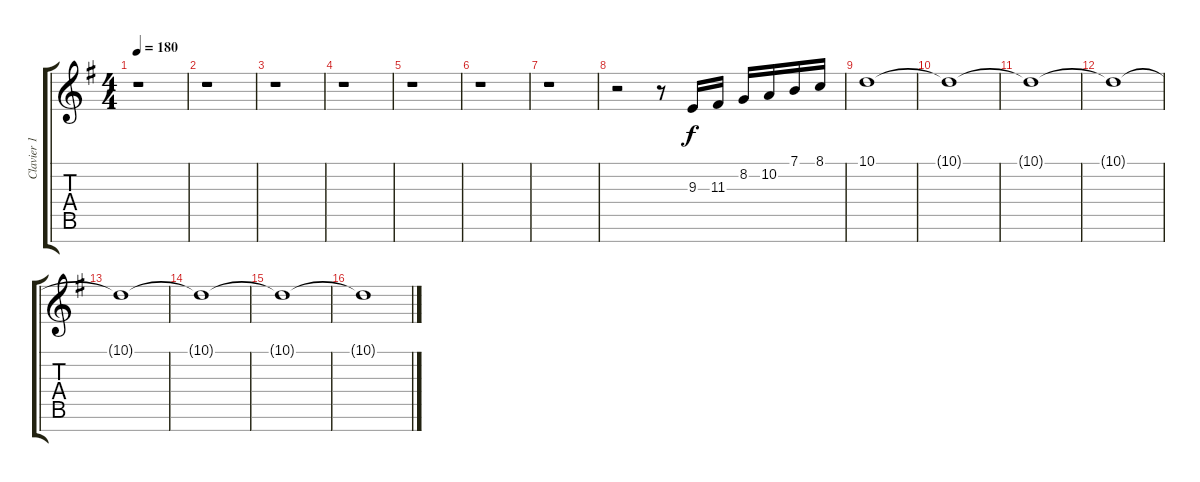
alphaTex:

\track ("Clavier 1" "Clavier 1") {instrument stringensemble1}
\staff {score tabs}
\tuning (E4 B3 G3 D3 A2 E2 B1) {hide}
\ts (4 4)
\tempo 180
\clef g2
\ks g
r.1{dy f} |
r.1 |
r.1 |
r.1 |
r.1 |
r.1 |
r.1 |
r.2 r.8 9.3.16 11.3.16 8.2.16 10.2.16 7.1.16 8.1.16 |
10.1.1 |
10.1{t}.1 |
10.1{t}.1 |
10.1{t}.1 |
10.1{t}.1 |
10.1{t}.1 |
10.1{t}.1 |
10.1{t}.1
